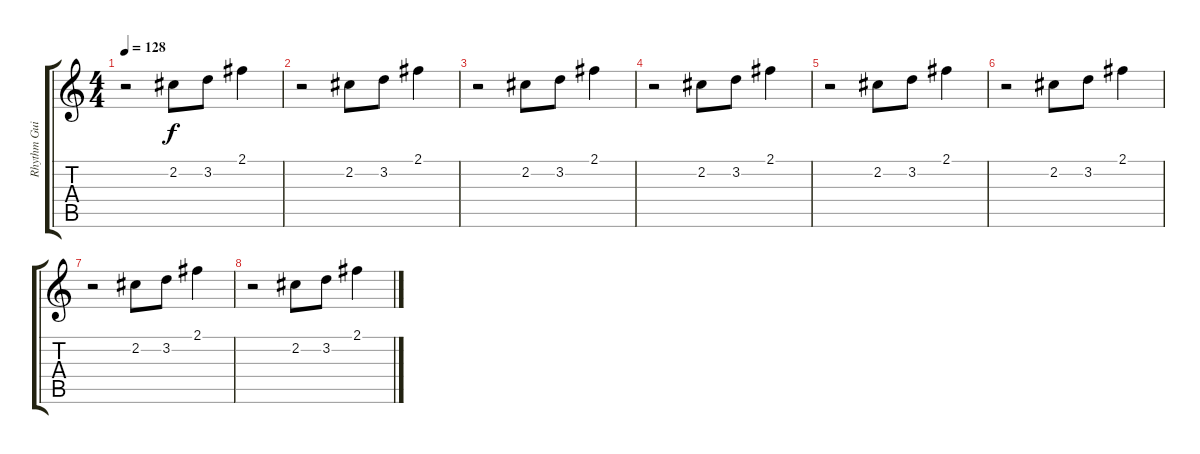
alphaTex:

\track ("Rhythm Guitar 2" "Rhythm Gui") {instrument electricguitarmuted}
\staff {score tabs}
\tuning (E4 B3 G3 D3 A2 E2) {hide}
\ts (4 4)
\tempo 128
\clef g2
\ks c
r.2{dy f} 2.2.8 3.2.8 2.1.4 |
r.2 2.2.8 3.2.8 2.1.4 |
r.2 2.2.8 3.2.8 2.1.4 |
r.2 2.2.8 3.2.8 2.1.4 |
r.2 2.2.8 3.2.8 2.1.4 |
r.2 2.2.8 3.2.8 2.1.4 |
r.2 2.2.8 3.2.8 2.1.4 |
r.2 2.2.8 3.2.8 2.1.4
